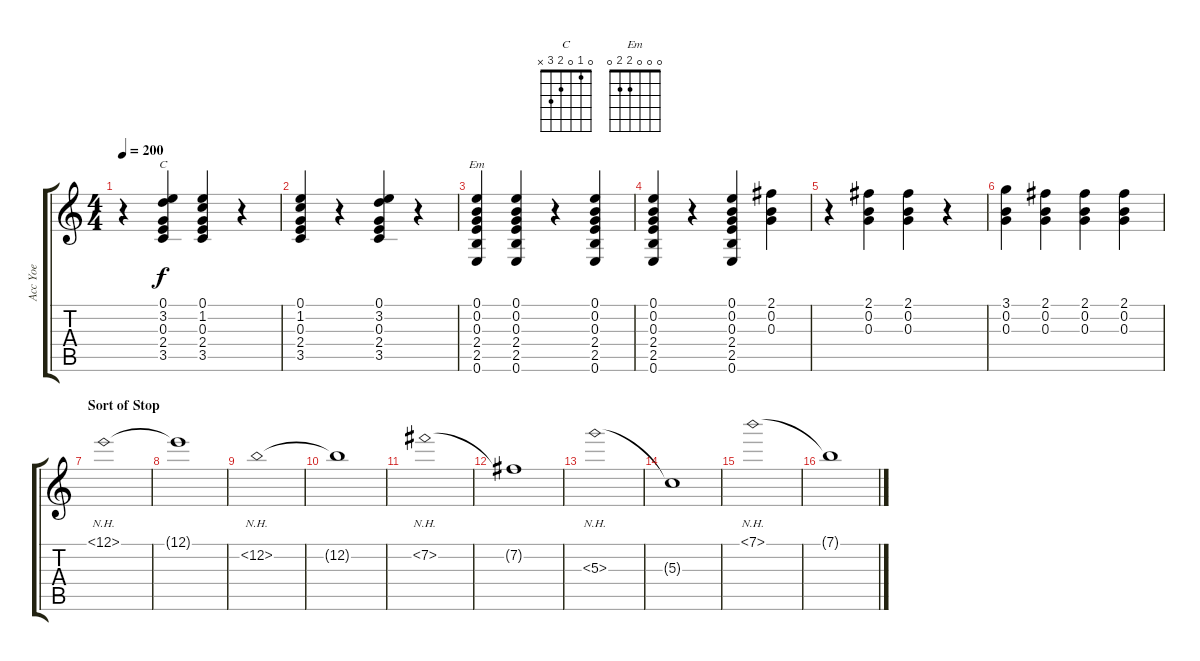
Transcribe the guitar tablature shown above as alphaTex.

\track ("Acc Yoe" "Acc Yoe") {instrument acousticguitarnylon}
\staff {score tabs}
\tuning (E4 B3 G3 D3 A2 E2) {hide}
\chord ("C" 0 1 0 2 3 x)
\chord ("Em" 0 0 0 2 2 0)
\ts (4 4)
\tempo 200
\clef g2
\ks c
r.4{dy f} (0.1 3.2 0.3 2.4 3.5).4{ch "C"} (0.1 1.2 0.3 2.4 3.5).4 r.4 |
(0.1 1.2 0.3 2.4 3.5).4 r.4 (0.1 3.2 0.3 2.4 3.5).4 r.4 |
(0.1 0.2 0.3 2.4 2.5 0.6).4{ch "Em"} (0.1 0.2 0.3 2.4 2.5 0.6).4 r.4 (0.1 0.2 0.3 2.4 2.5 0.6).4 |
(0.1 0.2 0.3 2.4 2.5 0.6).4 r.4 (0.1 0.2 0.3 2.4 2.5 0.6).4 (2.1 0.2 0.3).4 |
r.4 (2.1 0.2 0.3).4 (2.1 0.2 0.3).4 r.4 |
(3.1 0.2 0.3).4 (2.1 0.2 0.3).4 (2.1 0.2 0.3).4 (2.1 0.2 0.3).4 |
\section ("" "Sort of Stop")
12.1{nh}.1{volume 15 instrument overdrivenguitar} |
12.1{t}.1 |
12.2{nh}.1 |
12.2{t}.1 |
7.2{nh}.1 |
7.2{t}.1 |
5.3{nh}.1 |
5.3{t}.1 |
7.1{nh}.1 |
7.1{t}.1
